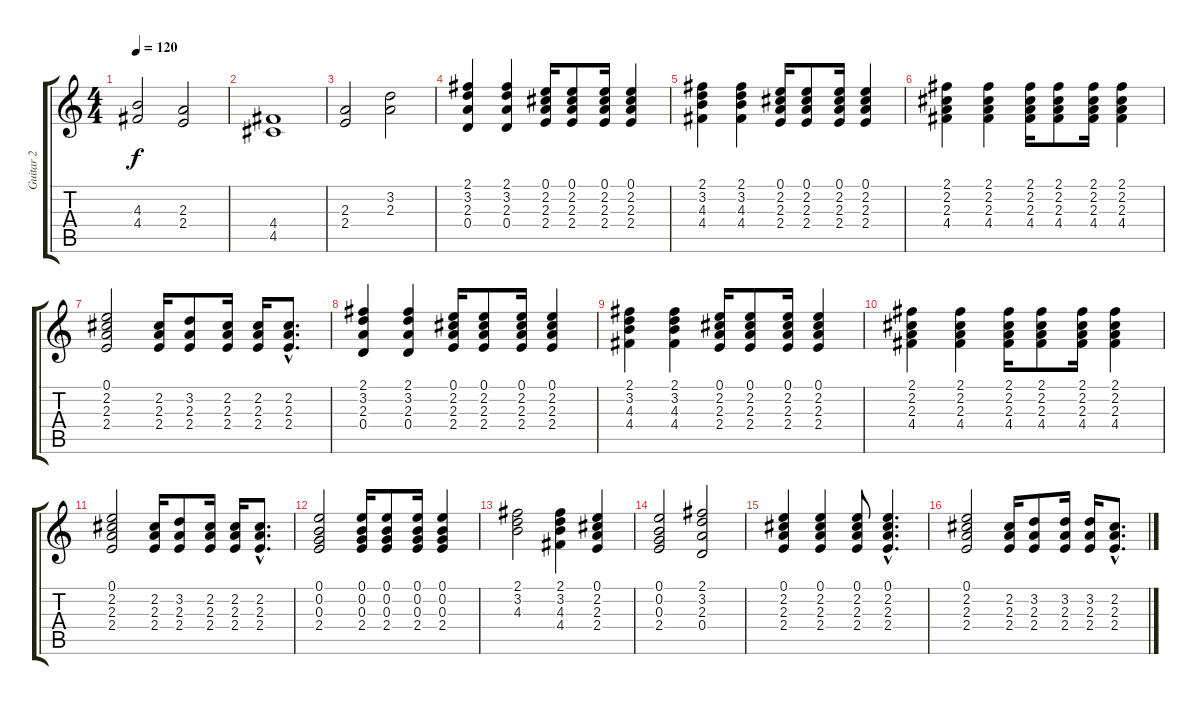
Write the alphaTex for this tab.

\track ("Guitar 2" "Guitar 2") {instrument distortionguitar}
\staff {score tabs}
\tuning (E4 B3 G3 D3 A2 E2) {hide}
\ts (4 4)
\tempo 120
\clef g2
\ks c
(4.3 4.4).2{dy f} (2.3 2.4).2 |
(4.4 4.5).1 |
(2.3 2.4).2 (3.2 2.3).2 |
(2.1 3.2 2.3 0.4).4 (2.1 3.2 2.3 0.4).4 (0.1 2.2 2.3 2.4).16 (0.1 2.2 2.3 2.4).8 (0.1 2.2 2.3 2.4).16 (0.1 2.2 2.3 2.4).4 |
(2.1 3.2 4.3 4.4).4 (2.1 3.2 4.3 4.4).4 (0.1 2.2 2.3 2.4).16 (0.1 2.2 2.3 2.4).8 (0.1 2.2 2.3 2.4).16 (0.1 2.2 2.3 2.4).4 |
(2.1 2.2 2.3 4.4).4 (2.1 2.2 2.3 4.4).4 (2.1 2.2 2.3 4.4).16 (2.1 2.2 2.3 4.4).8 (2.1 2.2 2.3 4.4).16 (2.1 2.2 2.3 4.4).4 |
(0.1 2.2 2.3 2.4).2 (2.2 2.3 2.4).16 (3.2 2.3 2.4).8 (2.2 2.3 2.4).16 (2.2 2.3 2.4).16 (2.2{hac} 2.3{hac} 2.4{hac}).8{d} |
(2.1 3.2 2.3 0.4).4 (2.1 3.2 2.3 0.4).4 (0.1 2.2 2.3 2.4).16 (0.1 2.2 2.3 2.4).8 (0.1 2.2 2.3 2.4).16 (0.1 2.2 2.3 2.4).4 |
(2.1 3.2 4.3 4.4).4 (2.1 3.2 4.3 4.4).4 (0.1 2.2 2.3 2.4).16 (0.1 2.2 2.3 2.4).8 (0.1 2.2 2.3 2.4).16 (0.1 2.2 2.3 2.4).4 |
(2.1 2.2 2.3 4.4).4 (2.1 2.2 2.3 4.4).4 (2.1 2.2 2.3 4.4).16 (2.1 2.2 2.3 4.4).8 (2.1 2.2 2.3 4.4).16 (2.1 2.2 2.3 4.4).4 |
(0.1 2.2 2.3 2.4).2 (2.2 2.3 2.4).16 (3.2 2.3 2.4).8 (2.2 2.3 2.4).16 (2.2 2.3 2.4).16 (2.2{hac} 2.3{hac} 2.4{hac}).8{d} |
(0.1 0.2 0.3 2.4).2 (0.1 0.2 0.3 2.4).16 (0.1 0.2 0.3 2.4).8 (0.1 0.2 0.3 2.4).16 (0.1 0.2 0.3 2.4).4 |
(2.1 3.2 4.3).2 (2.1 3.2 4.3 4.4).4 (0.1 2.2 2.3 2.4).4 |
(0.1 0.2 0.3 2.4).2 (2.1 3.2 2.3 0.4).2 |
(0.1 2.2 2.3 2.4).4 (0.1 2.2 2.3 2.4).4 (0.1 2.2 2.3 2.4).8 (0.1{hac} 2.2{hac} 2.3{hac} 2.4{hac}).4{d} |
(0.1 2.2 2.3 2.4).2 (2.2 2.3 2.4).16 (3.2 2.3 2.4).8 (3.2 2.3 2.4).16 (3.2 2.3 2.4).16 (2.2{hac} 2.3{hac} 2.4{hac}).8{d}
